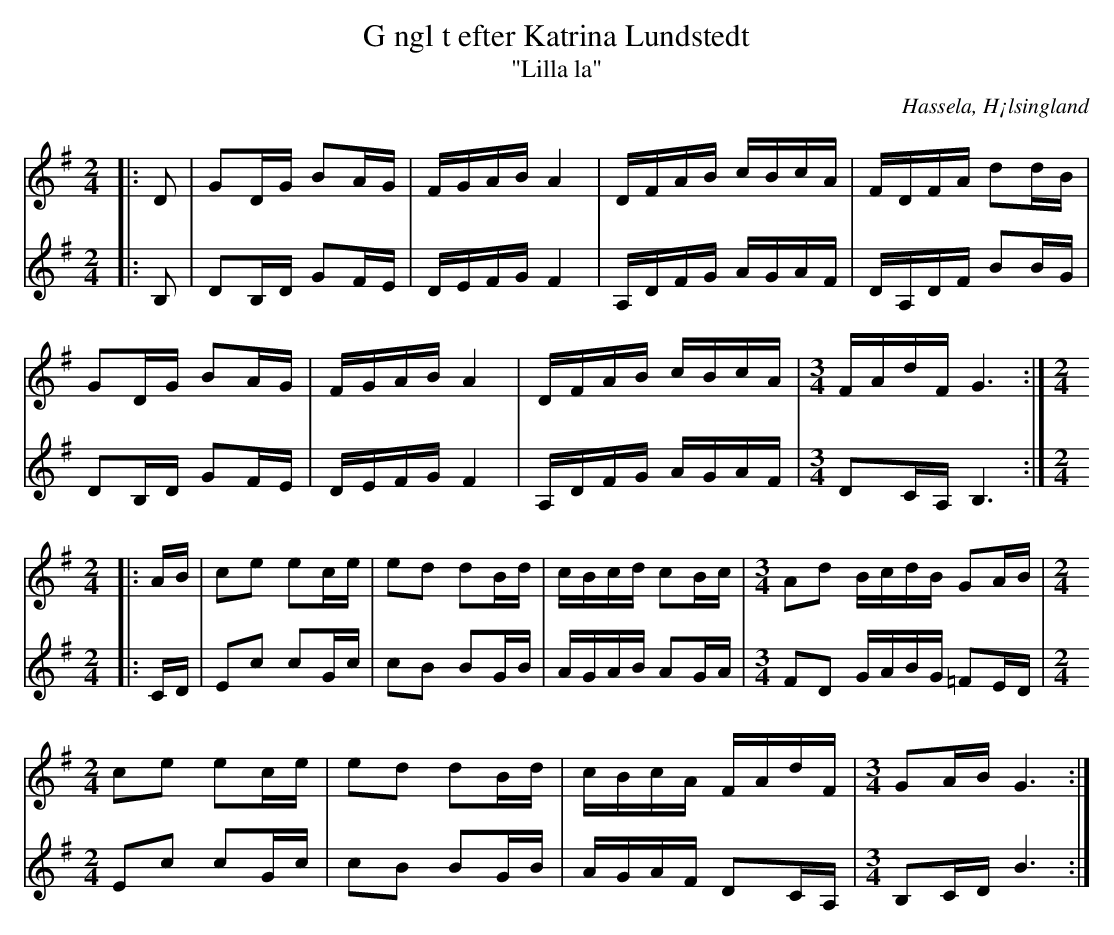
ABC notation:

X:1
T:G ngl t efter Katrina Lundstedt
T:"Lilla la"
O:Hassela, H¡lsingland
M:2/4
L:1/8
K:G
V:1
|: D | GD/G/ BA/G/ | F/G/A/B/ A2 | D/F/A/B/ c/B/c/A/ | F/D/F/A/ dd/B/ |
GD/G/ BA/G/ | F/G/A/B/ A2 | D/F/A/B/ c/B/c/A/ |[M:3/4] F/A/d/F/ G3 :|[M:2/4]
|: A/B/ | ce ec/e/ | ed dB/d/ | c/B/c/d/ cB/c/ |[M:3/4] Ad B/c/d/B/ GA/B/ |[M:2/4]
ce ec/e/ | ed dB/d/ | c/B/c/A/ F/A/d/F/ |[M:3/4] GA/B/ G3 :|]
V:2
|: B, | DB,/D/ GF/E/ | D/E/F/G/ F2 | A,/D/F/G/ A/G/A/F/ | D/A,/D/F/ BB/G/ |
DB,/D/ GF/E/ | D/E/F/G/ F2 | A,/D/F/G/ A/G/A/F/ |[M:3/4] DC/A,/ B,3 :|[M:2/4]
|: C/D/ | Ec cG/c/ | cB BG/B/ | A/G/A/B/ AG/A/ |[M:3/4] FD G/A/B/G/ =FE/D/ |[M:2/4]
Ec cG/c/ | cB BG/B/ | A/G/A/F/ DC/A,/ |[M:3/4] B,C/D/ B3 :|]
